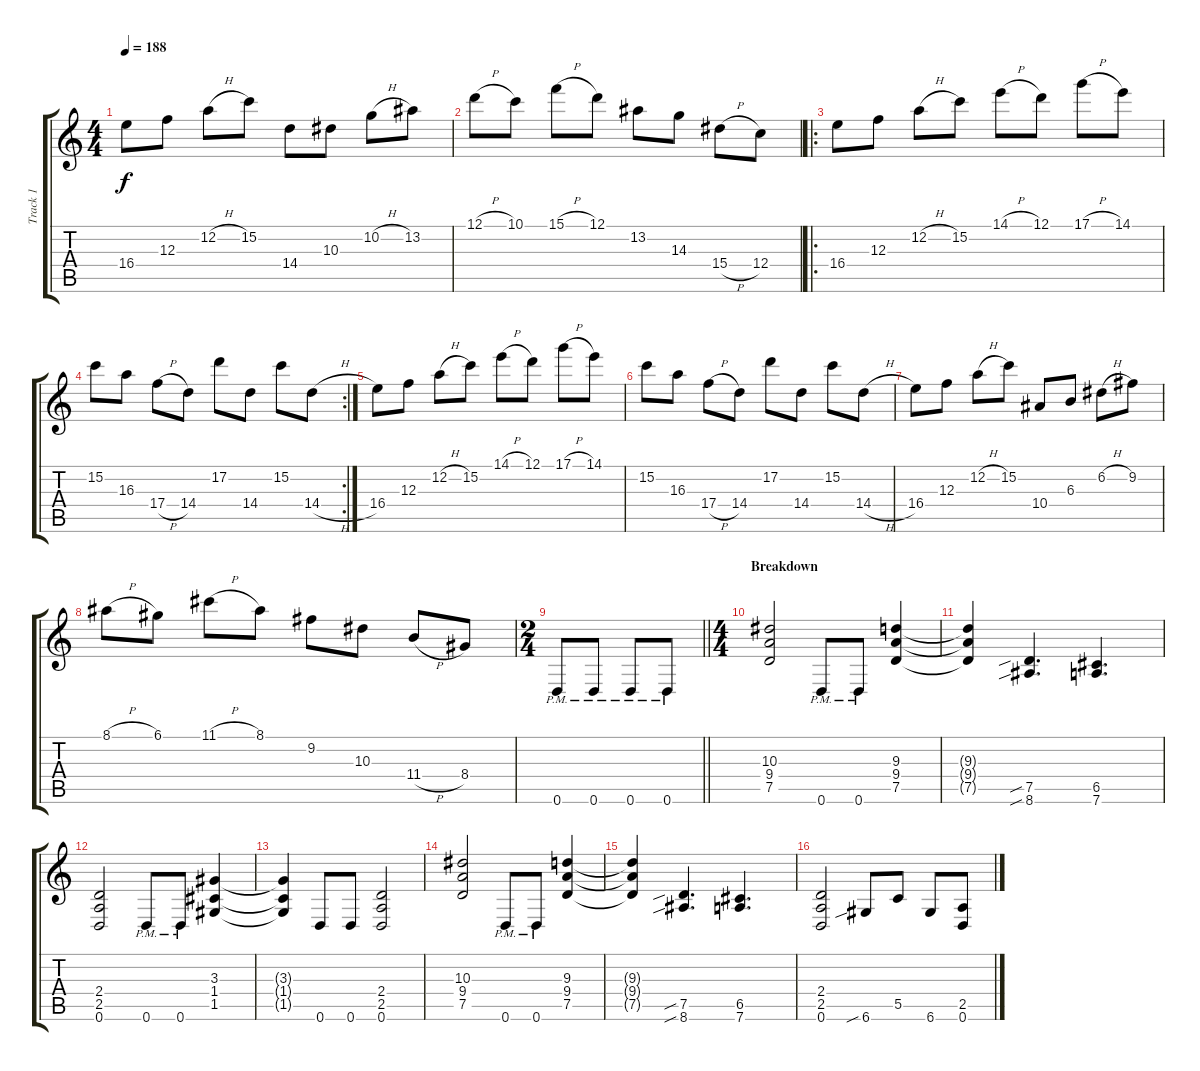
\track ("Track 1" "Track 1") {instrument overdrivenguitar}
\staff {score tabs}
\tuning (D4 A3 F3 C3 G2 D2) {hide}
\ts (4 4)
\tempo 188
\clef g2
\ks c
16.4.8{dy f} 12.3.8 12.2{h}.8 15.2.8 14.4.8 10.3.8 10.2{h}.8 13.2.8 |
12.1{h}.8 10.1.8 15.1{h}.8 12.1.8 13.2.8 14.3.8 15.4{h}.8 12.4.8 |
\ro
16.4.8 12.3.8 12.2{h}.8 15.2.8 14.1{h}.8 12.1.8 17.1{h}.8 14.1.8 |
\rc 2
15.2.8 16.3.8 17.4{h}.8 14.4.8 17.2.8 14.4.8 15.2.8 14.4{h}.8 |
16.4.8 12.3.8 12.2{h}.8 15.2.8 14.1{h}.8 12.1.8 17.1{h}.8 14.1.8 |
15.2.8 16.3.8 17.4{h}.8 14.4.8 17.2.8 14.4.8 15.2.8 14.4{h}.8 |
16.4.8 12.3.8 12.2{h}.8 15.2.8 10.4.8 6.3.8 6.2{h}.8 9.2.8 |
8.1{h}.8 6.1.8 11.1{h}.8 8.1.8 9.2.8 10.3.8 11.4{h}.8 8.4.8 |
\ts (2 4)
\barLineRight lightlight
0.6{pm}.8 0.6{pm}.8 0.6{pm}.8 0.6{pm}.8 |
\ts (4 4)
\section ("" "Breakdown")
(10.3 9.4 7.5).2 0.6{pm}.8 0.6{pm}.8 (9.3 9.4 7.5).4 |
(9.3{t} 9.4{t} 7.5{t}).4 (7.5{sib} 8.6{sib}).4{d} (6.5 7.6).4{d} |
(2.4 2.5 0.6).2 0.6{pm}.8 0.6{pm}.8 (3.3 1.4 1.5).4 |
(3.3{t} 1.4{t} 1.5{t}).4 0.6.8 0.6.8 (2.4 2.5 0.6).2 |
(10.3 9.4 7.5).2 0.6{pm}.8 0.6{pm}.8 (9.3 9.4 7.5).4 |
(9.3{t} 9.4{t} 7.5{t}).4 (7.5{sib} 8.6{sib}).4{d} (6.5 7.6).4{d} |
(2.4 2.5 0.6).2 6.6{sib}.8 5.5.8 6.6.8 (2.5 0.6).8
